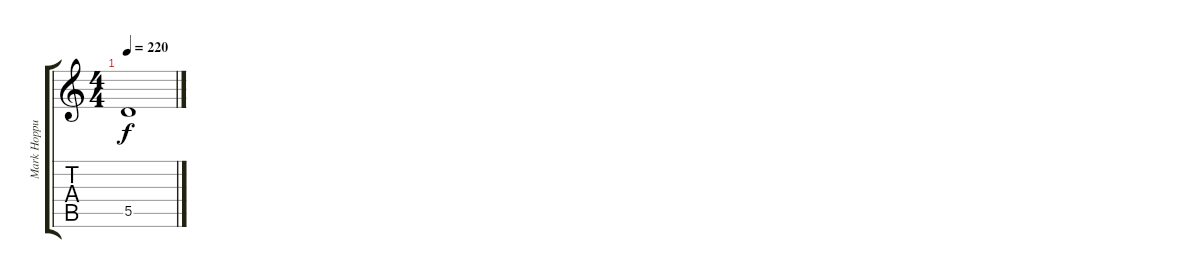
\track ("Mark Hoppus" "Mark Hoppu") {instrument electricbassfinger}
\staff {score tabs}
\tuning (E4 B3 G3 D3 A2 E2) {hide}
\ts (4 4)
\tempo 220
\clef g2
\ks c
5.5.1{dy f}
